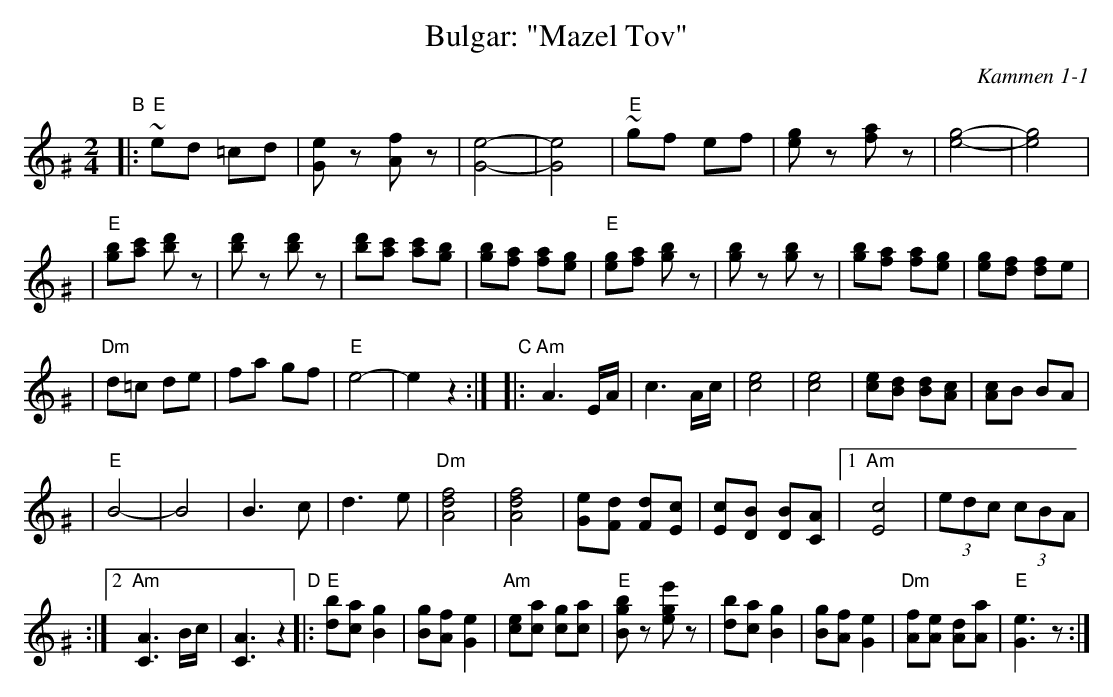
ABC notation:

X:1
T: Bulgar: "Mazel Tov"
O: Kammen 1-1
M: 2/4
L: 1/8
K: Ephr^G
"B"\
|:"E"~ed =cd | [eG]z [fA]z \
| [e4-G4-] | [e4G4] \
| "E"~gf ef | [ge]z [af]z \
| [g4-e4-] | [g4e4] |
| "E"[bg][c'a] [d'b]z | [d'b]z [d'b]z \
| [d'b][c'a] [c'a][bg] | [bg][af] [af][ge] \
| "E"[ge][af] [bg]z | [bg]z [bg]z \
| [bg][af] [af][ge] | [ge][fd] [fd]e |
| "Dm"d=c de | fa gf | "E"e4- | e2 z2 :|\
"C"\
|:"Am"A3 E/A/ | c3 A/c/ \
| [e4c4] | [e4c4] \
| [ec][dB] [dB][cA] | [cA]B BA |
| "E"B4- | B4 \
| B3 c | d3 e |\
"Dm"[f4d4A4] | [f4d4A4] \
| [eG][dF] [dF][cE] | [cE][BD] [BD][AC] \
|1 "Am"[c4E4] | (3edc (3cBA |
:|2 "Am"[A3C3] B/c/ | [A3C3] z2 \
"D"\
|:"E"[bd][ac] k[g2B2] | [gB][fA] k[e2G2] \
| "Am"[ec][ac] [gc][ac] | "E"[bgB]z k[e'ge]z \
| [bd][ac] k[g2B2] | [gB][fA] k[e2G2] \
| "Dm"[fA][eA] [dA][aA] | "E"[e3G3] z :|
